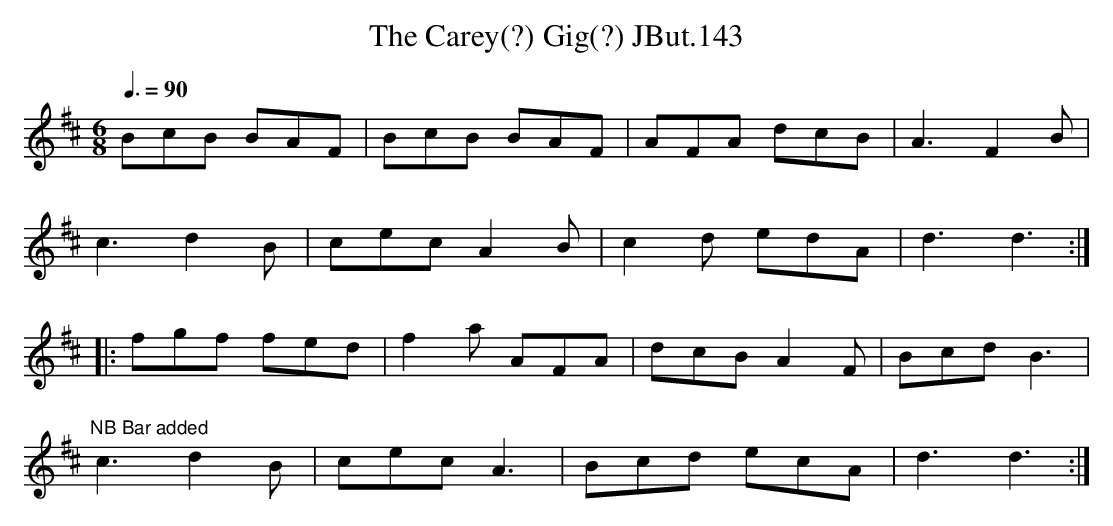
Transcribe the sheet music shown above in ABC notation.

X:1
T:Carey(?) Gig(?) JBut.143, The
M:6/8
L:1/8
Q:3/8=90
K:D
BcB BAF | BcB BAF | AFA dcB | A3F2B |
c3 d2B | cec A2B | c2d edA | d3 d3 :|
|: fgf fed | f2a AFA | dcB A2F | Bcd B3 |
"NB Bar added"c3 d2B|cec A3 | Bcd ecA | d3 d3 :|
